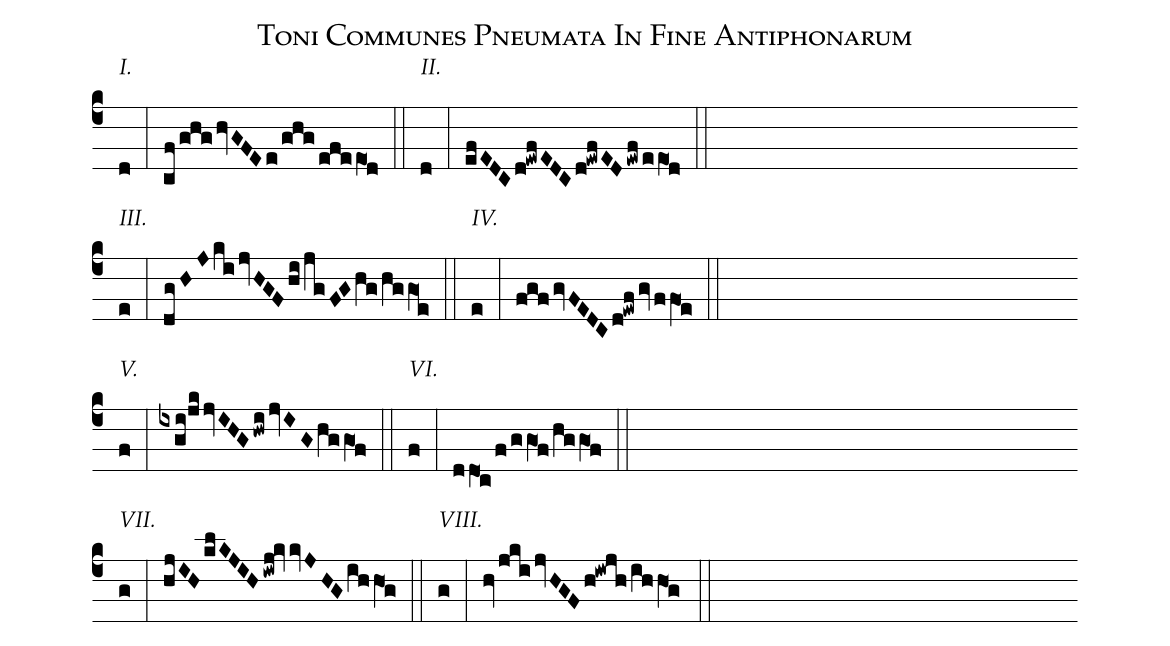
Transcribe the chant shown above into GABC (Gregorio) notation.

name:Toni Communes Pneumata In Fine Antiphonarum;
office-part:or;
%%
(c4) ([alt:I.]d) (:) (cf/ghghvGFEe/ghg/efe/eO1d) (::) ([alt:II.]d) (:) (efEDCd!ewfEDCd!ewfEDewf/eeO1d) (::) (Z-)
 ([alt:III.]e) (:) (dgHJkijvHGFhijqgFGhg/hggO1e) (::)
([alt:IV.]e) (:) (fgfgvFEDCd!ewfgvffO1e) (::) (Z-)
([alt:V.]f) (:) (ixgi/0jkjvIHGhwijvIGhgGO1f) (::) ([alt:VI.]f) (:) (ddO1cf/ggO1fhggO1f) (::) (Z-)
([alt:VII.]g) (:) (hjIHklKJIHiwj!kvkvJHGihhO1g) (::)  ([alt:VIII.]g) (:) (hvjkijvHGFh!iwjh/ihhO1g) (::) (Z-)
